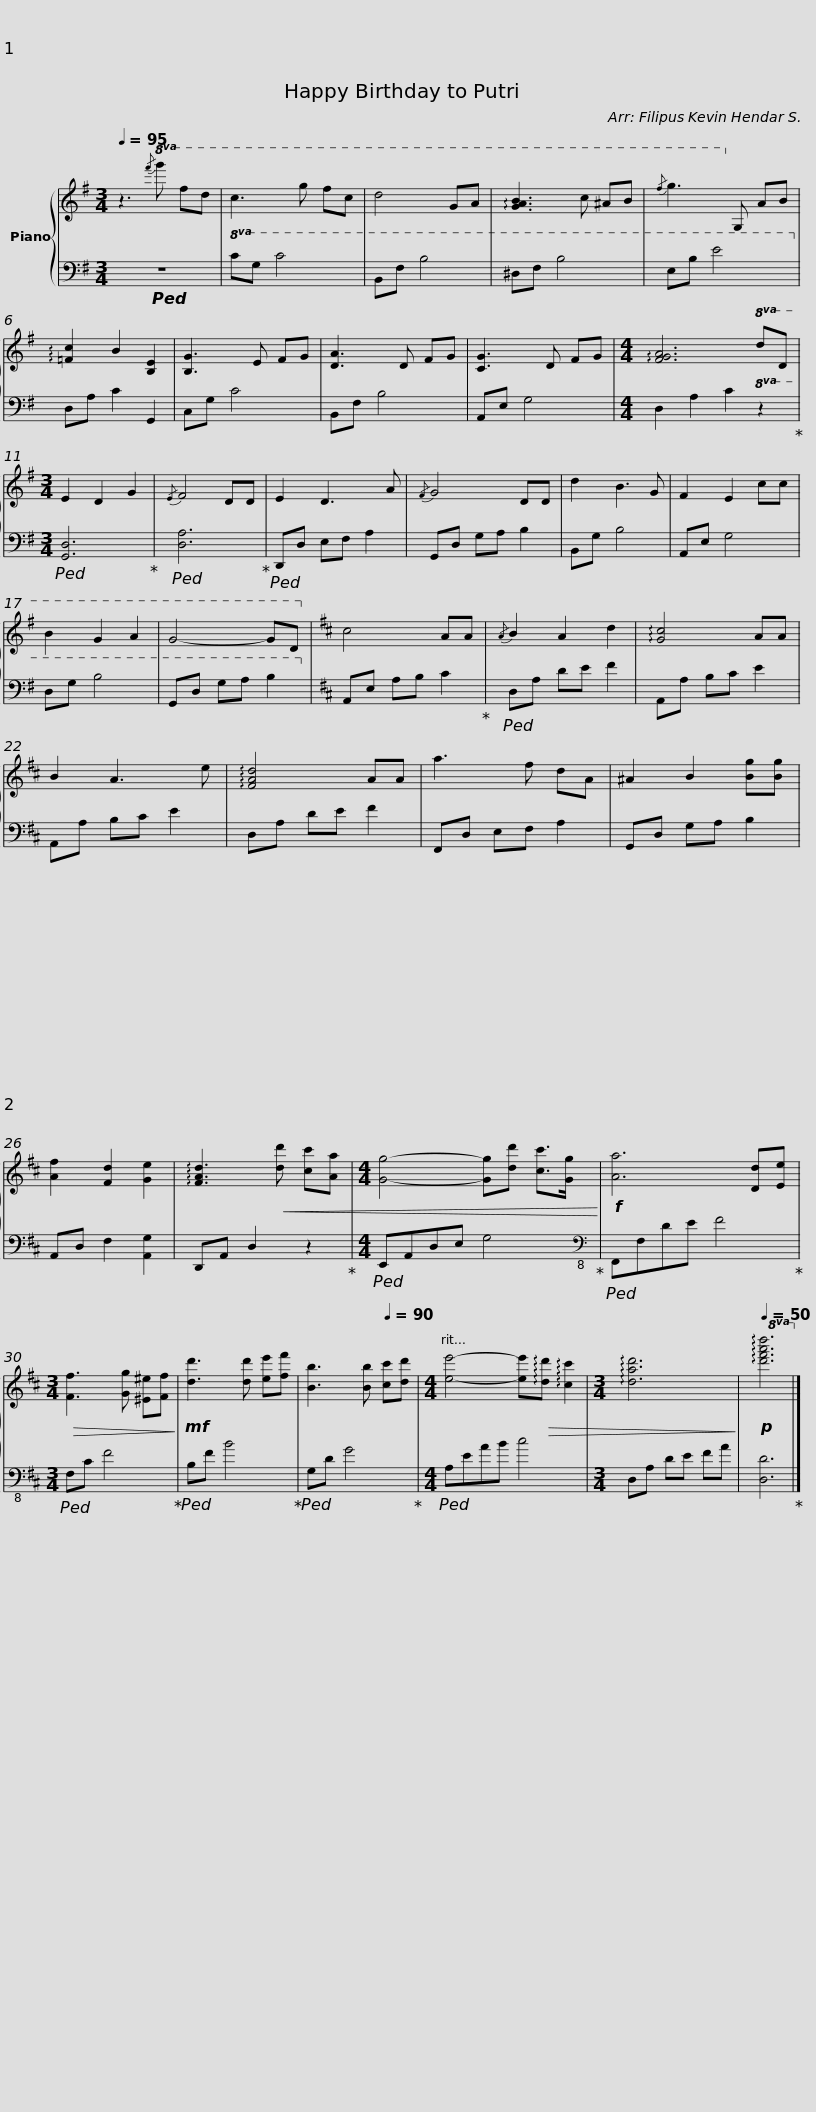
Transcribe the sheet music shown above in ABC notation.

X:1
%%score { 1 | 2 }
L:1/8
Q:1/4=95
M:3/4
I:linebreak $
K:G
V:1 treble
V:2 bass
V:1
 z3!8va(!{/f'} g' f'd' | c'3 g' f'c' | d'4 ga | !arpeggio![gab]3 c' ^ab |{/f'} g'3!8va)! G AB | %5
 !arpeggio![=Fc]2 B2 [B,E]2 | [B,G]3 E FG |$ [DA]3 D FG | [CG]3 D FG |[M:4/4] !arpeggio![FGA]6!8va(! dd | %10
[M:3/4] e2 d2 g2 |{/e} f4 dd | e2 d3 a |{/f} g4 dd |$ d'2 b3 g | %15
 f2 e2 c'c' | b2 g2 a2 | g4- gd!8va)! |[K:D] c4 AA |{/A} B2 A2 d2 | %20
 !arpeggio![Gc]4 AA |$ B2 A3 e | !arpeggio![FAd]4 AA | a3 f dA | ^A2 B2 [Bg][Bg] | %25
 [Af]2 [Fd]2 [Ge]2 | !arpeggio![FAd]3!<(! [dd'] [cc'][Aa] |$[M:4/4] [Gg]4- [Gg][dd'] [cc']>[Gg]!<)! |!f! [Aa]6 [Dd][Ee] |[M:3/4]!>(! [Ff]3 [Gg] [^E^e][Ff]!>)! | %30
!mf! [dd']3 [dd'] [ee'][ff'] | [Bb]3 [Bb][Q:1/4=90] [cc'][dd'] |$[M:4/4][Q:1/4=85] [ee']4-[Q:1/4=70] [ee'][Q:1/4=60]!>(!!arpeggio![dd'][Q:1/4=40] !arpeggio![cc']2[Q:1/4=80][Q:1/4=75] |[M:3/4][Q:1/4=80] !arpeggio![dad']6!>)![Q:1/4=75][Q:1/4=65][Q:1/4=40] |[Q:1/4=50]!p!!8va(! !arpeggio![d'f'a'd'']6!8va)! |] %35
V:2
!ped! z6 |!8va(! CG c4 | B,F B4 | ^DF B4 | EB e4!8va)! | %5
 D,A, C2 G,,2 | C,G, C4 |$ B,,F, B,4 | A,,E, G,4 |[M:4/4] D,2 A,2 C2!8va(! z2!ped-up! | %10
[M:3/4]!ped! [G,D]6!ped-up! |!ped! [DA]6!ped-up! |!ped! D,D EF A2 | G,D GA B2 |$ B,G B4 | %15
 A,E G4 | DG B4 | G,D GA B2!8va)! |[K:D] A,,E, A,B, C2!ped-up! |!ped! D,A, DE F2 | %20
 A,,A, B,C E2 |$ A,,A, B,C E2 | D,A, DE F2 | F,,D, E,F, A,2 | G,,D, G,A, B,2 | %25
 A,,D, F,2 [A,,G,]2 | D,,A,, D,2 z2!ped-up! |$[M:4/4]!ped! E,,A,,D,E, G,4!ped-up! |[K:bass-8]!ped! F,,F,DE F4!ped-up! |[M:3/4]!ped! F,C F4!ped-up! | %30
!ped! B,F B4!ped-up! |!ped! G,D G4!ped-up! |$[M:4/4]!ped! A,EAB c4 |[M:3/4] D,A, DE FA | [D,D]6!ped-up! |] %35
